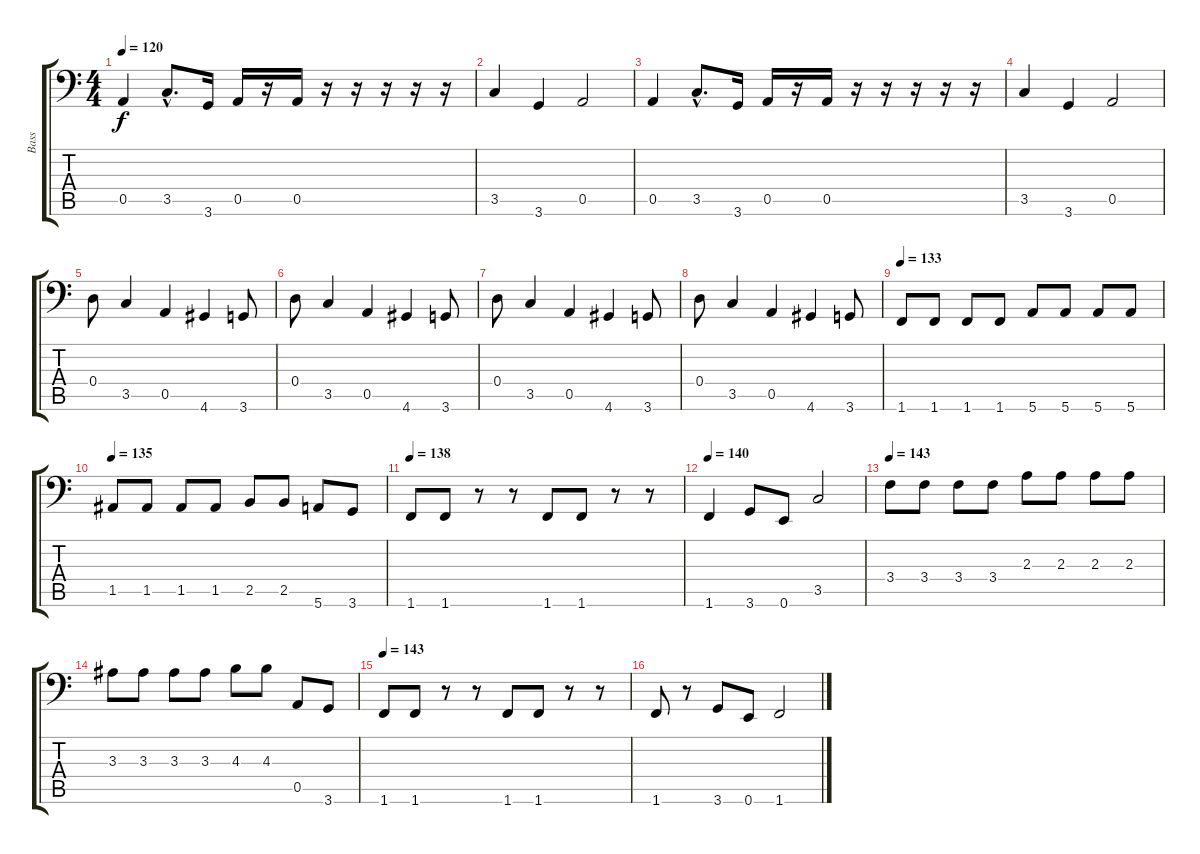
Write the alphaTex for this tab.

\track ("Bass" "Bass") {instrument electricbasspick}
\staff {score tabs}
\tuning (E3 B2 G2 D2 A1 E1) {hide}
\ts (4 4)
\tempo 120
\clef f4
\ks c
0.5.4{dy f instrument electricbasspick} 3.5{hac}.8{d} 3.6.16 0.5.16 r.16 0.5.16 r.16 r.16 r.16 r.16 r.16 |
3.5.4 3.6.4 0.5.2 |
0.5.4 3.5{hac}.8{d} 3.6.16 0.5.16 r.16 0.5.16 r.16 r.16 r.16 r.16 r.16 |
3.5.4 3.6.4 0.5.2 |
0.4.8 3.5.4 0.5.4 4.6.4 3.6.8 |
0.4.8 3.5.4 0.5.4 4.6.4 3.6.8 |
0.4.8 3.5.4 0.5.4 4.6.4 3.6.8 |
0.4.8 3.5.4 0.5.4 4.6.4 3.6.8 |
\tempo 133
1.6.8 1.6.8 1.6.8 1.6.8 5.6.8 5.6.8 5.6.8 5.6.8 |
\tempo 135
1.5.8 1.5.8 1.5.8 1.5.8 2.5.8 2.5.8 5.6.8 3.6.8 |
\tempo 138
1.6.8 1.6.8 r.8 r.8 1.6.8 1.6.8 r.8 r.8 |
\tempo 140
1.6.4 3.6.8 0.6.8 3.5.2 |
\tempo 143
3.4.8 3.4.8 3.4.8 3.4.8 2.3.8 2.3.8 2.3.8 2.3.8 |
3.3.8 3.3.8 3.3.8 3.3.8 4.3.8 4.3.8 0.5.8 3.6.8 |
\tempo 143
1.6.8 1.6.8 r.8 r.8 1.6.8 1.6.8 r.8 r.8 |
1.6.8 r.8 3.6.8 0.6.8 1.6.2
